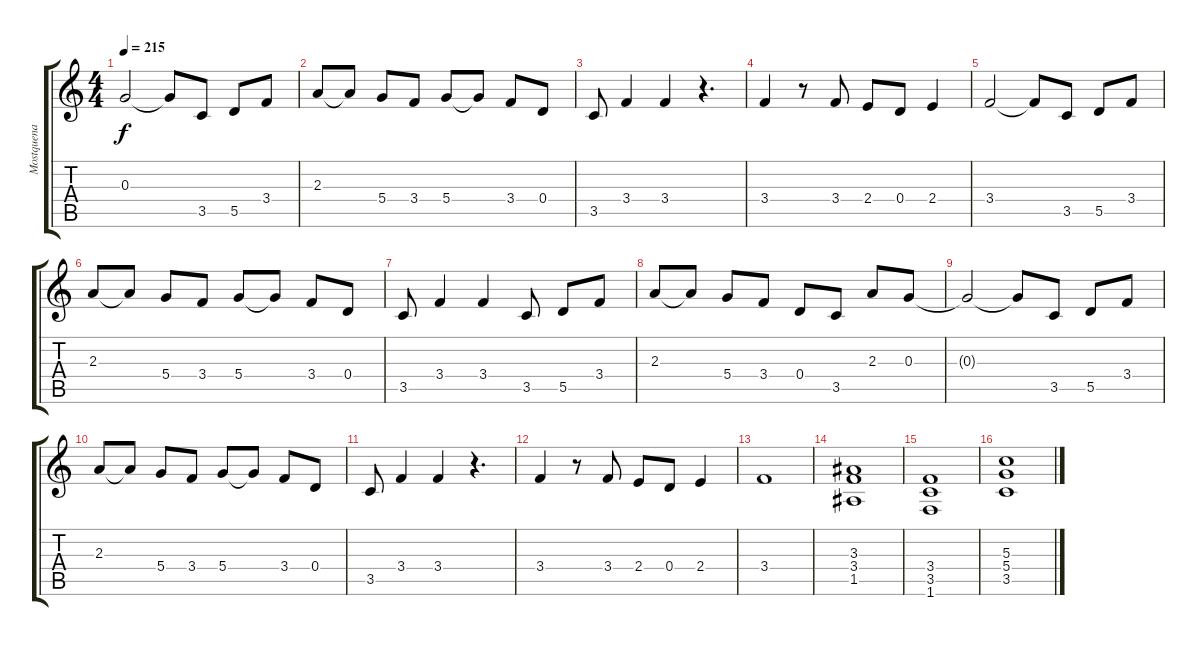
\track ("Mostquena" "Mostquena") {instrument overdrivenguitar}
\staff {score tabs}
\tuning (E4 B3 G3 D3 A2 E2) {hide}
\ts (4 4)
\tempo 215
\clef g2
\ks c
0.3{t}.2{dy f} 0.3{t}.8 3.5.8 5.5.8 3.4.8 |
2.3.8 2.3{t}.8 5.4.8 3.4.8 5.4.8 5.4{t}.8 3.4.8 0.4.8 |
3.5.8 3.4.4 3.4.4 r.4{d} |
3.4.4 r.8 3.4.8 2.4.8 0.4.8 2.4.4 |
3.4.2 3.4{t}.8 3.5.8 5.5.8 3.4.8 |
2.3.8 2.3{t}.8 5.4.8 3.4.8 5.4.8 5.4{t}.8 3.4.8 0.4.8 |
3.5.8 3.4.4 3.4.4 3.5.8 5.5.8 3.4.8 |
2.3.8 2.3{t}.8 5.4.8 3.4.8 0.4.8 3.5.8 2.3.8 0.3.8 |
0.3{t}.2 0.3{t}.8 3.5.8 5.5.8 3.4.8 |
2.3.8 2.3{t}.8 5.4.8 3.4.8 5.4.8 5.4{t}.8 3.4.8 0.4.8 |
3.5.8 3.4.4 3.4.4 r.4{d} |
3.4.4 r.8 3.4.8 2.4.8 0.4.8 2.4.4 |
3.4.1 |
(3.3 3.4 1.5).1 |
(3.4 3.5 1.6).1 |
(5.3 5.4 3.5).1
